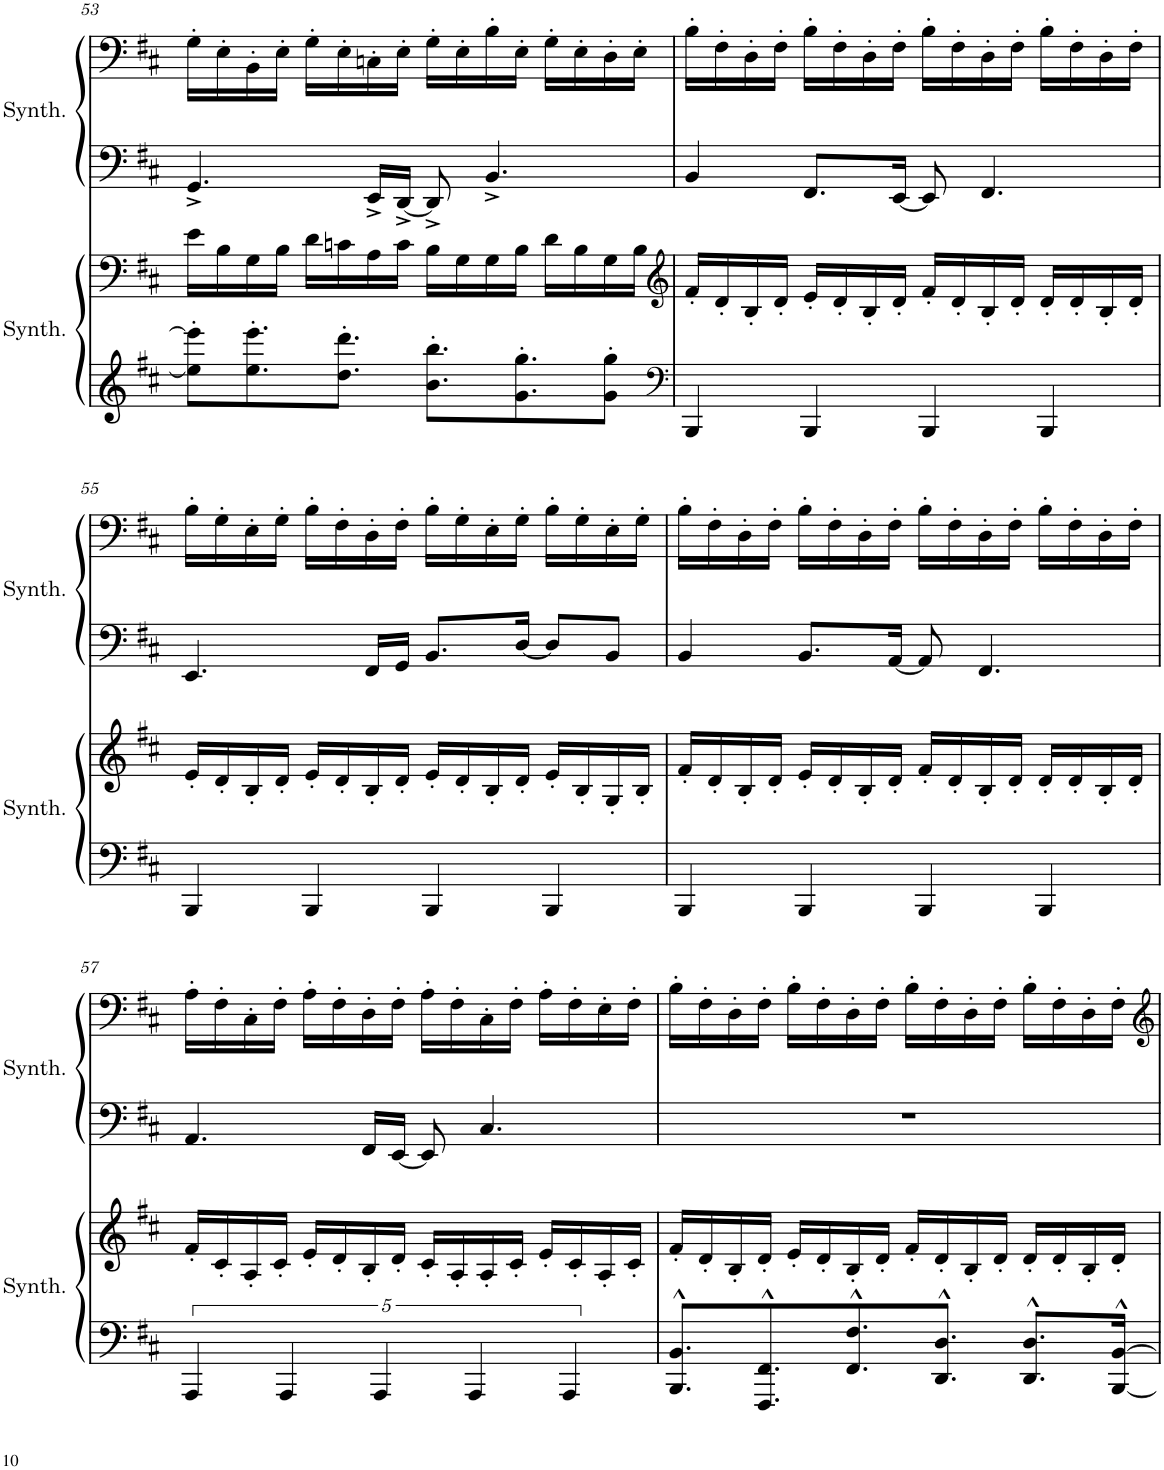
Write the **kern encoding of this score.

**kern	**kern	**kern	**kern
*part2	*part2	*part1	*part1
*staff4	*staff3	*staff2	*staff1
*I"Square Synthesizer	*	*I"Square Synthesizer	*
*I'Synth.	*	*I'Synth.	*
!!LO:PB:g=z
*clefG2	*clefF4	*clefF4	*clefF4
*k[f#c#]	*k[f#c#]	*k[f#c#]	*k[f#c#]
*M4/4	*M4/4	*M4/4	*M4/4
=53	=53	=53	=53
8ee\]' 8eee\]'L	16e\LL	4.GG^/	16G'\LL
.	16B\	.	16E'\
8.ee\' 8.eee\'	16G\	.	16BB'\
.	16B\JJ	.	16E'\JJ
.	16d\LL	.	16G'\LL
8.dd\' 8.ddd\'J	16cn\	.	16E'\
.	16A\	16EE^/LL	16Cn'\
.	16c\JJ	[16DD^/JJ	16E'\JJ
8.b\' 8.bb\'L	16B\LL	8DD^/]	16G'\LL
.	16G\	.	16E'\
.	16G\	4.BB^/	16B'\
8.g\' 8.gg\'	16B\JJ	.	16E'\JJ
.	16d\LL	.	16G'\LL
.	16B\	.	16E'\
8g\' 8gg\'J	16G\	.	16D'\
.	16B\JJ	.	16E'\JJ
=54	=54	=54	=54
*clefF4	*clefG2	*	*
4BBB/	16f#'/LL	4BB/	16B'\LL
.	16d'/	.	16F#'\
.	16B'/	.	16D'\
.	16d'/JJ	.	16F#'\JJ
4BBB/	16e'/LL	8.FF#/L	16B'\LL
.	16d'/	.	16F#'\
.	16B'/	.	16D'\
.	16d'/JJ	[16EE/Jk	16F#'\JJ
4BBB/	16f#'/LL	8EE/]	16B'\LL
.	16d'/	.	16F#'\
.	16B'/	4.FF#/	16D'\
.	16d'/JJ	.	16F#'\JJ
4BBB/	16d'/LL	.	16B'\LL
.	16d'/	.	16F#'\
.	16B'/	.	16D'\
.	16d'/JJ	.	16F#'\JJ
!!LO:LB:g=z
=55	=55	=55	=55
4BBB/	16e'/LL	4.EE/	16B'\LL
.	16d'/	.	16G'\
.	16B'/	.	16E'\
.	16d'/JJ	.	16G'\JJ
4BBB/	16e'/LL	.	16B'\LL
.	16d'/	.	16F#'\
.	16B'/	16FF#/LL	16D'\
.	16d'/JJ	16GG/JJ	16F#'\JJ
4BBB/	16e'/LL	8.BB/L	16B'\LL
.	16d'/	.	16G'\
.	16B'/	.	16E'\
.	16d'/JJ	[16D/Jk	16G'\JJ
4BBB/	16e'/LL	8D/L]	16B'\LL
.	16B'/	.	16G'\
.	16G'/	8BB/J	16E'\
.	16B'/JJ	.	16G'\JJ
=56	=56	=56	=56
4BBB/	16f#'/LL	4BB/	16B'\LL
.	16d'/	.	16F#'\
.	16B'/	.	16D'\
.	16d'/JJ	.	16F#'\JJ
4BBB/	16e'/LL	8.BB/L	16B'\LL
.	16d'/	.	16F#'\
.	16B'/	.	16D'\
.	16d'/JJ	[16AA/Jk	16F#'\JJ
4BBB/	16f#'/LL	8AA/]	16B'\LL
.	16d'/	.	16F#'\
.	16B'/	4.FF#/	16D'\
.	16d'/JJ	.	16F#'\JJ
4BBB/	16d'/LL	.	16B'\LL
.	16d'/	.	16F#'\
.	16B'/	.	16D'\
.	16d'/JJ	.	16F#'\JJ
!!LO:LB:g=z
=57	=57	=57	=57
5AAA/	16f#'/LL	4.AA/	16A'\LL
.	16c#'/	.	16F#'\
.	16A'/	.	16C#'\
.	16c#'/JJ	.	16F#'\JJ
5AAA/	.	.	.
.	16e'/LL	.	16A'\LL
.	16d'/	.	16F#'\
.	16B'/	16FF#/LL	16D'\
5AAA/	.	.	.
.	16d'/JJ	[16EE/JJ	16F#'\JJ
.	16c#'/LL	8EE/]	16A'\LL
.	16A'/	.	16F#'\
5AAA/	.	.	.
.	16A'/	4.C#/	16C#'\
.	16c#'/JJ	.	16F#'\JJ
.	16e'/LL	.	16A'\LL
5AAA/	.	.	.
.	16c#'/	.	16F#'\
.	16A'/	.	16E'\
.	16c#'/JJ	.	16F#'\JJ
=58	=58	=58	=58
8.BBB/^^ 8.BB/^^L	16f#'/LL	1r	16B'\LL
.	16d'/	.	16F#'\
.	16B'/	.	16D'\
8.FFF#/^^ 8.FF#/^^	16d'/JJ	.	16F#'\JJ
.	16e'/LL	.	16B'\LL
.	16d'/	.	16F#'\
8.FF#/^^ 8.F#/^^	16B'/	.	16D'\
.	16d'/JJ	.	16F#'\JJ
.	16f#'/LL	.	16B'\LL
8.DD/^^ 8.D/^^J	16d'/	.	16F#'\
.	16B'/	.	16D'\
.	16d'/JJ	.	16F#'\JJ
8.DD/^^ 8.D/^^L	16d'/LL	.	16B'\LL
.	16d'/	.	16F#'\
.	16B'/	.	16D'\
[16BBB/^^ [16BB/^^Jk	16d'/JJ	.	16F#'\JJ
=	=	=	=
*-	*-	*-	*-
